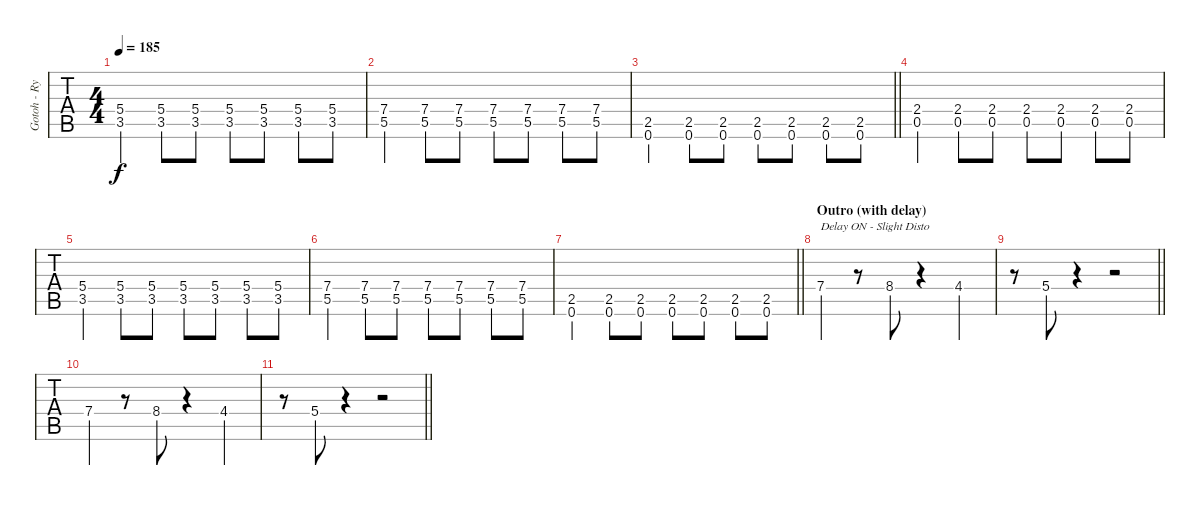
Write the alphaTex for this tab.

\track ("Gotoh - Rythm guitar" "Gotoh - Ry") {instrument distortionguitar}
\staff {tabs}
\tuning (E4 B3 G3 D3 A2 E2) {hide}
\ts (4 4)
\tempo 185
\clef g2
\ks c
(5.4 3.5).4{dy f} (5.4 3.5).8 (5.4 3.5).8 (5.4 3.5).8 (5.4 3.5).8 (5.4 3.5).8 (5.4 3.5).8 |
(7.4 5.5).4 (7.4 5.5).8 (7.4 5.5).8 (7.4 5.5).8 (7.4 5.5).8 (7.4 5.5).8 (7.4 5.5).8 |
\barLineRight lightlight
(2.5 0.6).4 (2.5 0.6).8 (2.5 0.6).8 (2.5 0.6).8 (2.5 0.6).8 (2.5 0.6).8 (2.5 0.6).8 |
(2.4 0.5).4 (2.4 0.5).8 (2.4 0.5).8 (2.4 0.5).8 (2.4 0.5).8 (2.4 0.5).8 (2.4 0.5).8 |
(5.4 3.5).4 (5.4 3.5).8 (5.4 3.5).8 (5.4 3.5).8 (5.4 3.5).8 (5.4 3.5).8 (5.4 3.5).8 |
(7.4 5.5).4 (7.4 5.5).8 (7.4 5.5).8 (7.4 5.5).8 (7.4 5.5).8 (7.4 5.5).8 (7.4 5.5).8 |
\barLineRight lightlight
(2.5 0.6).4 (2.5 0.6).8 (2.5 0.6).8 (2.5 0.6).8 (2.5 0.6).8 (2.5 0.6).8 (2.5 0.6).8 |
\section ("" "Outro (with delay)")
7.4{st}.4{txt "Delay ON - Slight Disto" instrument overdrivenguitar} r.8 8.4{st}.8 r.4 4.4{st}.4 |
\barLineRight lightlight
r.8 5.4{st}.8 r.4 r.2 |
7.4{st}.4 r.8 8.4{st}.8 r.4 4.4{st}.4 |
\barLineRight lightlight
r.8 5.4{st}.8 r.4 r.2
